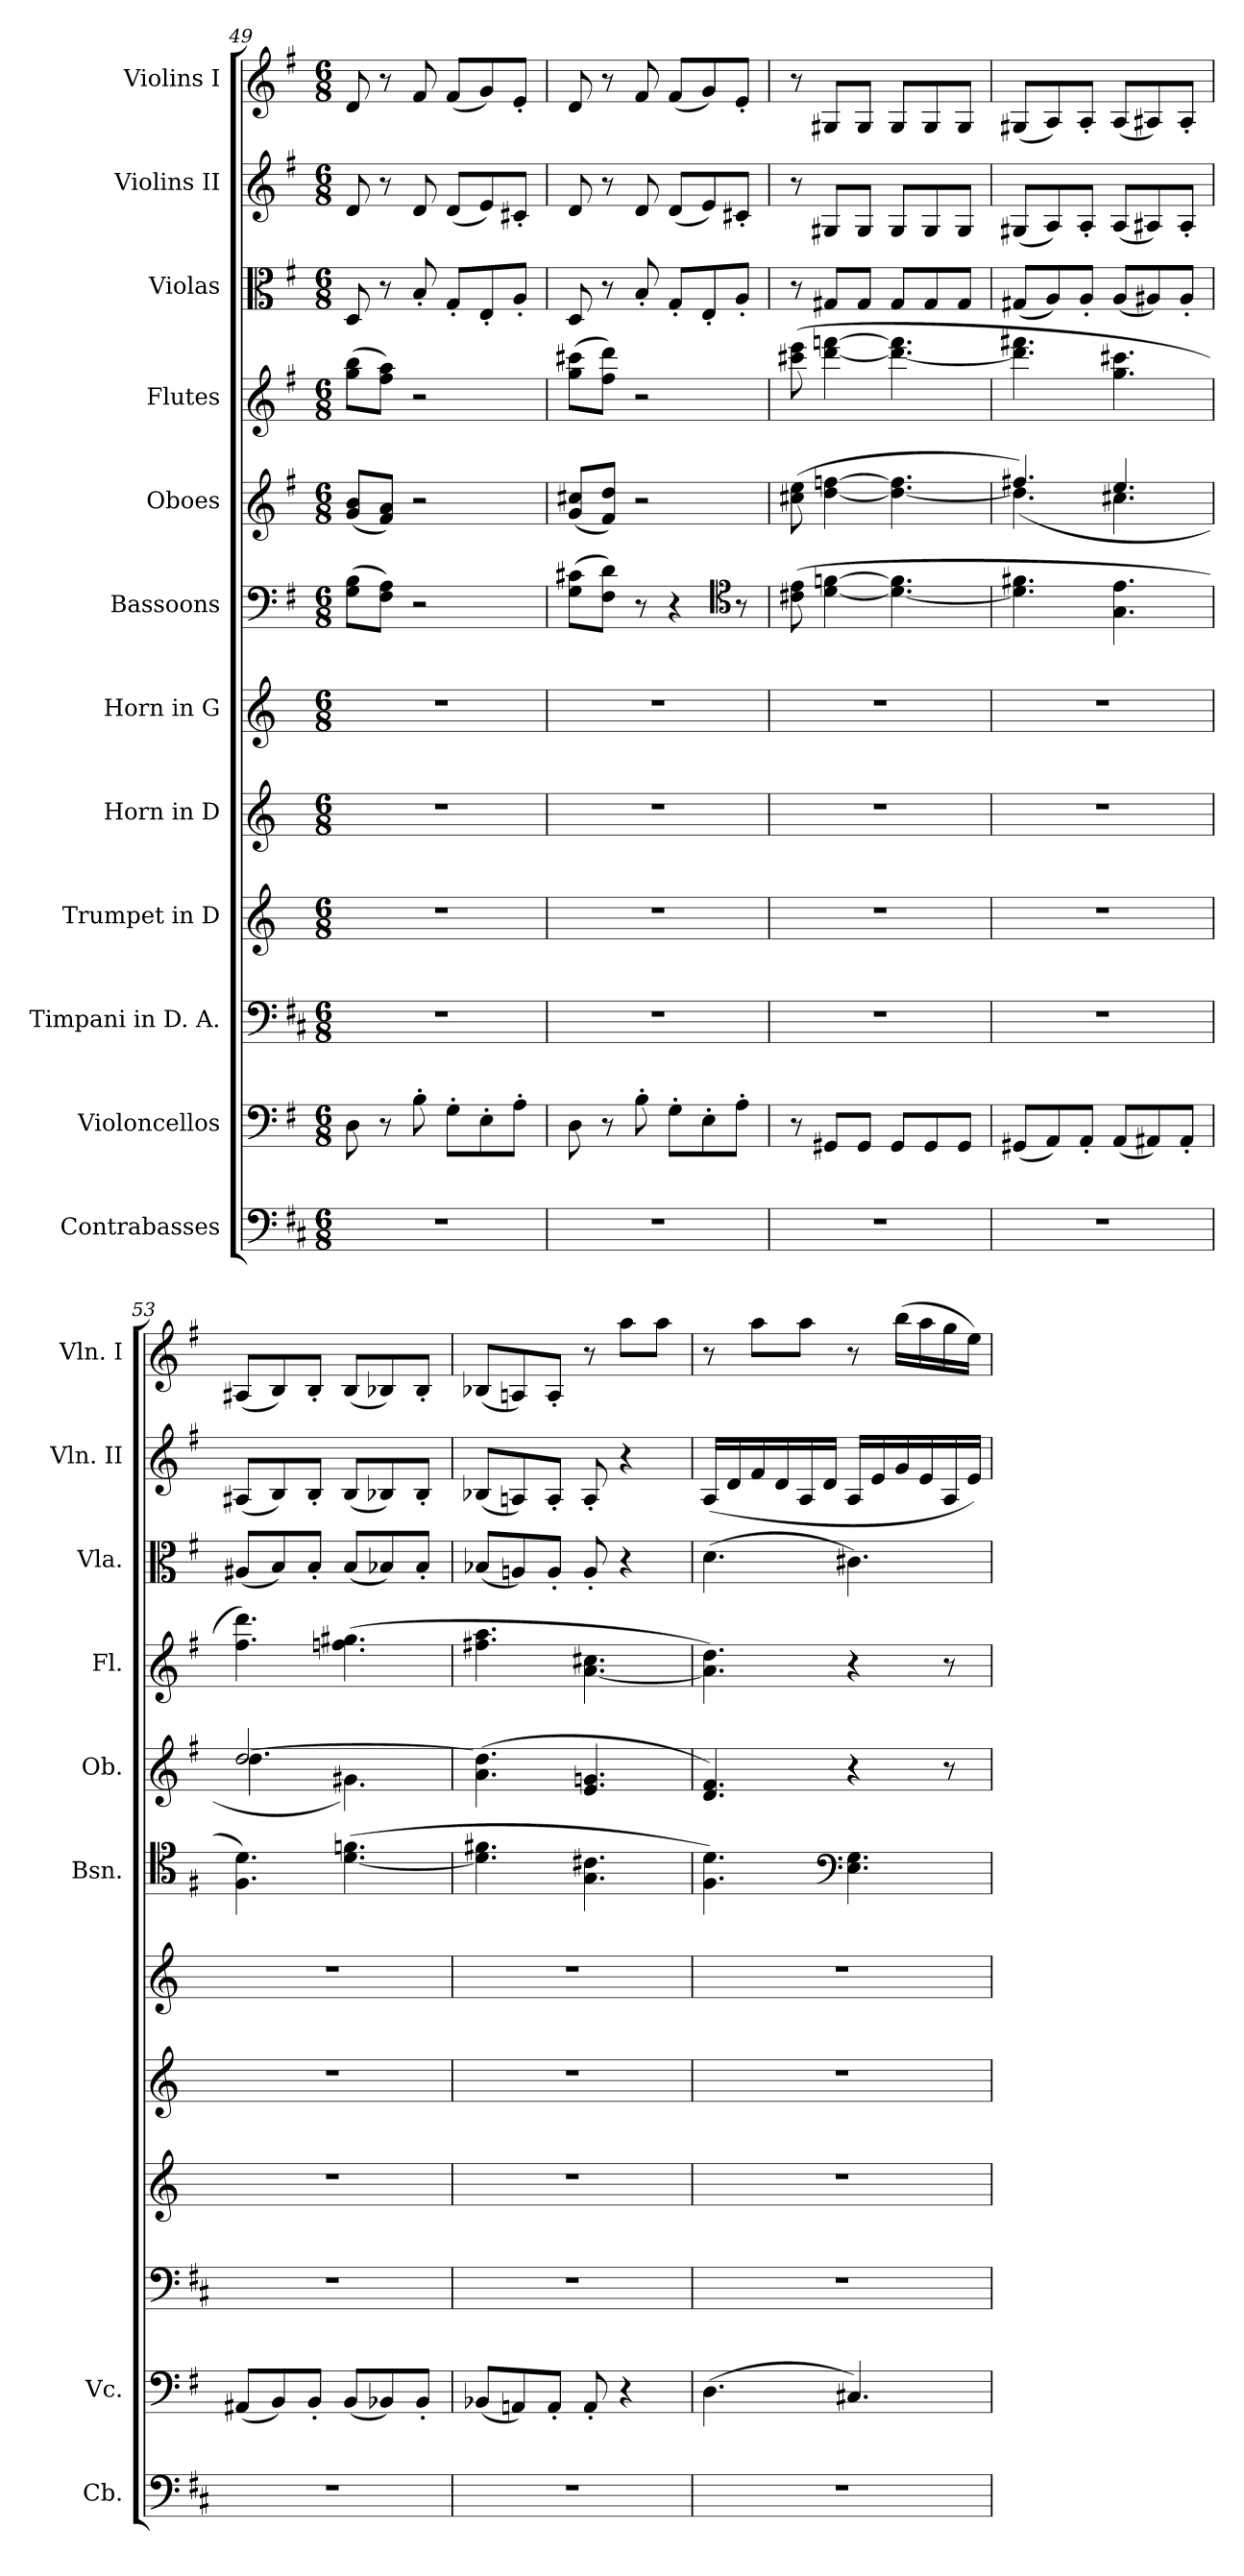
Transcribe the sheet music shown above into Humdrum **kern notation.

**kern	**kern	**kern	**kern	**kern	**kern	**kern	**kern	**kern	**kern	**kern	**kern
*part12	*part11	*part10	*part9	*part8	*part7	*part6	*part5	*part4	*part3	*part2	*part1
*staff12	*staff11	*staff10	*staff9	*staff8	*staff7	*staff6	*staff5	*staff4	*staff3	*staff2	*staff1
*I"Contrabasses	*I"Violoncellos	*I"Timpani in D. A.	*I"Trumpet in D	*I"Horn in D	*I"Horn in G	*I"Bassoons	*I"Oboes	*I"Flutes	*I"Violas	*I"Violins II	*I"Violins I
*I'Cb.	*I'Vc.	*	*	*	*	*I'Bsn.	*I'Ob.	*I'Fl.	*I'Vla.	*I'Vln. II	*I'Vln. I
*clefF4	*clefF4	*clefF4	*clefG2	*clefG2	*clefG2	*clefF4	*clefG2	*clefG2	*clefC3	*clefG2	*clefG2
*ITrd7c12	*	*	*ITrd-1c-2	*ITrd6c10	*ITrd3c5	*	*	*	*	*	*
*k[f#c#]	*k[f#]	*k[f#c#]	*k[f#c#]	*k[f#c#]	*k[f#]	*k[f#]	*k[f#]	*k[f#]	*k[f#]	*k[f#]	*k[f#]
*M6/8	*M6/8	*M6/8	*M6/8	*M6/8	*M6/8	*M6/8	*M6/8	*M6/8	*M6/8	*M6/8	*M6/8
=49	=49	=49	=49	=49	=49	=49	=49	=49	=49	=49	=49
2.r	8D\	2.r	2.r	2.r	2.r	(>8G\ 8B\L	(<8g/ 8b/L	(>8gg\ 8bb\L	8D/	8d/	8d/
.	8r	.	.	.	.	8F#\ 8A\J)	8f#/ 8a/J)	8ff#\ 8aa\J)	8r	8r	8r
.	8B'\	.	.	.	.	2r	2r	2r	8B'/	8d/	8f#/
.	8G'\L	.	.	.	.	.	.	.	8G'/L	(<8d/L	(<8f#/L
.	8E'\	.	.	.	.	.	.	.	8E'/	8e/)	8g/)
.	8A'\J	.	.	.	.	.	.	.	8A'/J	8c#X'/J	8e'/J
=50	=50	=50	=50	=50	=50	=50	=50	=50	=50	=50	=50
2.r	8D\	2.r	2.r	2.r	2.r	(>8G\ 8c#X\L	(<8g/ 8cc#X/L	(>8gg\ 8ccc#X\L	8D/	8d/	8d/
.	8r	.	.	.	.	8F#\ 8d\J)	8f#/ 8dd/J)	8ff#\ 8ddd\J)	8r	8r	8r
.	8B'\	.	.	.	.	8r	2r	2r	8B'/	8d/	8f#/
.	8G'\L	.	.	.	.	4r	.	.	8G'/L	(<8d/L	(<8f#/L
.	8E'\	.	.	.	.	.	.	.	8E'/	8e/)	8g/)
*	*	*	*	*	*	*clefC4	*	*	*	*	*
.	8A'\J	.	.	.	.	8r	.	.	8A'/J	8c#X'/J	8e'/J
!!LO:PB:g=z
=51	=51	=51	=51	=51	=51	=51	=51	=51	=51	=51	=51
2.r	8r	2.r	2.r	2.r	2.r	(>8c#X\ 8e\	(>8cc#X\ 8ee\	(>8ccc#X\ 8eee\	8r	8r	8r
.	8GG#X/L	.	.	.	.	[4d\ [4fn\	[4dd\ [4ffn\	[4ddd\ [4fffn\	8G#X/L	8G#X/L	8G#X/L
.	8GG#/J	.	.	.	.	.	.	.	8G#/J	8G#/J	8G#/J
.	8GG#/L	.	.	.	.	4.d\_ 4.f\]	4.dd\_ 4.ff\]	4.ddd\_ 4.fff\]	8G#/L	8G#/L	8G#/L
.	8GG#/	.	.	.	.	.	.	.	8G#/	8G#/	8G#/
.	8GG#/J	.	.	.	.	.	.	.	8G#/J	8G#/J	8G#/J
=52	=52	=52	=52	=52	=52	=52	=52	=52	=52	=52	=52
*	*	*	*	*	*	*	*^	*	*	*	*
2.r	(<8GG#X/L	2.r	2.r	2.r	2.r	4.d\] 4.f#X\	4.ff#X/)	(<4.dd\]	4.ddd\] 4.fff#X\	(<8G#X/L	(<8G#X/L	(<8G#X/L
.	8AA/)	.	.	.	.	.	.	.	.	8A/)	8A/)	8A/)
.	8AA'/J	.	.	.	.	.	.	.	.	8A'/J	8A'/J	8A'/J
.	(<8AA/L	.	.	.	.	4.G\ 4.e\	4.ee/	4.cc#X\	4.gg\ 4.ccc#X\	(<8A/L	(<8A/L	(<8A/L
.	8AA#X/)	.	.	.	.	.	.	.	.	8A#X/)	8A#X/)	8A#X/)
.	8AA#'/J	.	.	.	.	.	.	.	.	8A#'/J	8A#'/J	8A#'/J
=53	=53	=53	=53	=53	=53	=53	=53	=53	=53	=53	=53	=53
2.r	(<8AA#X/L	2.r	2.r	2.r	2.r	4.F#\ 4.d\)	[2.dd/	4.dd\	4.ff#\ 4.ddd\)	(<8A#X/L	(<8A#X/L	(<8A#X/L
.	8BB/)	.	.	.	.	.	.	.	.	8B/)	8B/)	8B/)
.	8BB'/J	.	.	.	.	.	.	.	.	8B'/J	8B'/J	8B'/J
.	(<8BB/L	.	.	.	.	(>[4.d\ 4.fn\	.	4.g#X\)	(>4.ffn\ 4.gg#X\	(<8B/L	(<8B/L	(<8B/L
.	8BB-X/)	.	.	.	.	.	.	.	.	8B-X/)	8B-X/)	8B-X/)
.	8BB-'/J	.	.	.	.	.	.	.	.	8B-'/J	8B-'/J	8B-'/J
*	*	*	*	*	*	*	*v	*v	*	*	*	*
=54	=54	=54	=54	=54	=54	=54	=54	=54	=54	=54	=54
2.r	(<8BB-X/L	2.r	2.r	2.r	2.r	4.d\] 4.f#X\	(>4.a\ 4.dd\]	4.ff#X\ 4.aa\	(<8B-X/L	(<8B-X/L	(<8B-X/L
.	8AAn/)	.	.	.	.	.	.	.	8An/)	8An/)	8An/)
.	8AA'/J	.	.	.	.	.	.	.	8A'/J	8A'/J	8A'/J
.	8AA'/	.	.	.	.	4.G\ 4.c#X\	4.e/ 4.gn/	[4.a\ 4.cc#X\	8A'/	8A'/	8r
.	4r	.	.	.	.	.	.	.	4r	4r	8aa\L
.	.	.	.	.	.	.	.	.	.	.	8aa\J
!!LO:PB:g=z
=55	=55	=55	=55	=55	=55	=55	=55	=55	=55	=55	=55
2.r	(>4.D\	2.r	2.r	2.r	2.r	4.F#\ 4.d\)	4.d/ 4.f#/)	4.a\] 4.dd\)	(>4.d\	(<16A/LL	8r
.	.	.	.	.	.	.	.	.	.	16d/	.
.	.	.	.	.	.	.	.	.	.	16f#/	8aa\L
.	.	.	.	.	.	.	.	.	.	16d/	.
.	.	.	.	.	.	.	.	.	.	16A/	8aa\J
.	.	.	.	.	.	.	.	.	.	16d/JJ	.
*	*	*	*	*	*	*clefF4	*	*	*	*	*
.	4.C#X/)	.	.	.	.	4.E\ 4.G\	4r	4r	4.c#X\)	16A/LL	8r
.	.	.	.	.	.	.	.	.	.	16e/	.
.	.	.	.	.	.	.	.	.	.	16g/	(>16bb\LL
.	.	.	.	.	.	.	.	.	.	16e/	16aa\
.	.	.	.	.	.	.	8r	8r	.	16A/	16gg\
.	.	.	.	.	.	.	.	.	.	16e/JJ)	16ee\JJ)
=	=	=	=	=	=	=	=	=	=	=	=
*-	*-	*-	*-	*-	*-	*-	*-	*-	*-	*-	*-
